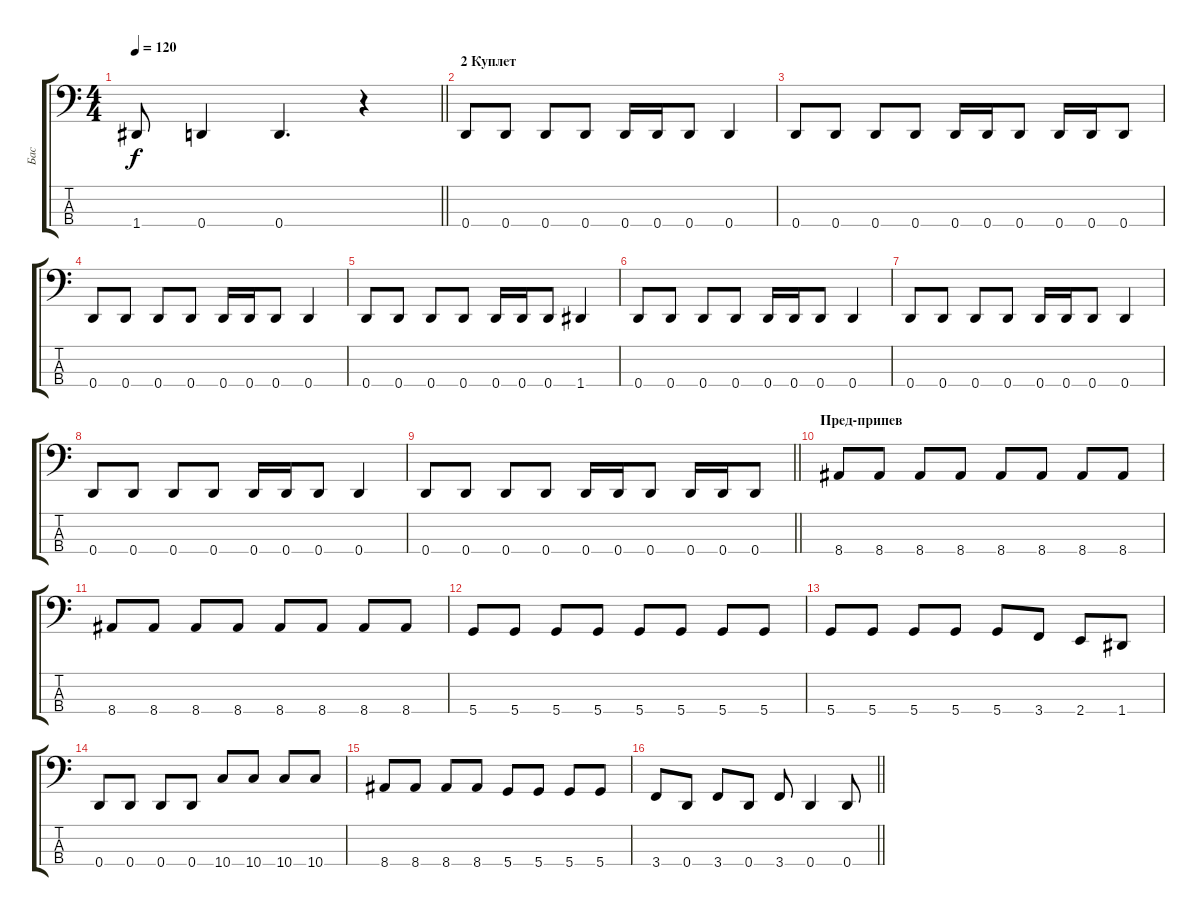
\track ("Бас" "Бас") {instrument electricbassfinger}
\staff {score tabs}
\tuning (G2 D2 A1 D1) {hide}
\ts (4 4)
\tempo 120
\clef f4
\barLineRight lightlight
\ks c
1.4.8{dy f} 0.4.4 0.4.4{d} r.4 |
\section ("" "2 Куплет")
0.4.8 0.4.8 0.4.8 0.4.8 0.4.16 0.4.16 0.4.8 0.4.4 |
0.4.8 0.4.8 0.4.8 0.4.8 0.4.16 0.4.16 0.4.8 0.4.16 0.4.16 0.4.8 |
0.4.8 0.4.8 0.4.8 0.4.8 0.4.16 0.4.16 0.4.8 0.4.4 |
0.4.8 0.4.8 0.4.8 0.4.8 0.4.16 0.4.16 0.4.8 1.4.4 |
0.4.8 0.4.8 0.4.8 0.4.8 0.4.16 0.4.16 0.4.8 0.4.4 |
0.4.8 0.4.8 0.4.8 0.4.8 0.4.16 0.4.16 0.4.8 0.4.4 |
0.4.8 0.4.8 0.4.8 0.4.8 0.4.16 0.4.16 0.4.8 0.4.4 |
\barLineRight lightlight
0.4.8 0.4.8 0.4.8 0.4.8 0.4.16 0.4.16 0.4.8 0.4.16 0.4.16 0.4.8 |
\section ("" "Пред-припев")
8.4.8 8.4.8 8.4.8 8.4.8 8.4.8 8.4.8 8.4.8 8.4.8 |
8.4.8 8.4.8 8.4.8 8.4.8 8.4.8 8.4.8 8.4.8 8.4.8 |
5.4.8 5.4.8 5.4.8 5.4.8 5.4.8 5.4.8 5.4.8 5.4.8 |
5.4.8 5.4.8 5.4.8 5.4.8 5.4.8 3.4.8 2.4.8 1.4.8 |
0.4.8 0.4.8 0.4.8 0.4.8 10.4.8 10.4.8 10.4.8 10.4.8 |
8.4.8 8.4.8 8.4.8 8.4.8 5.4.8 5.4.8 5.4.8 5.4.8 |
\barLineRight lightlight
3.4.8 0.4.8 3.4.8 0.4.8 3.4.8 0.4.4 0.4.8
